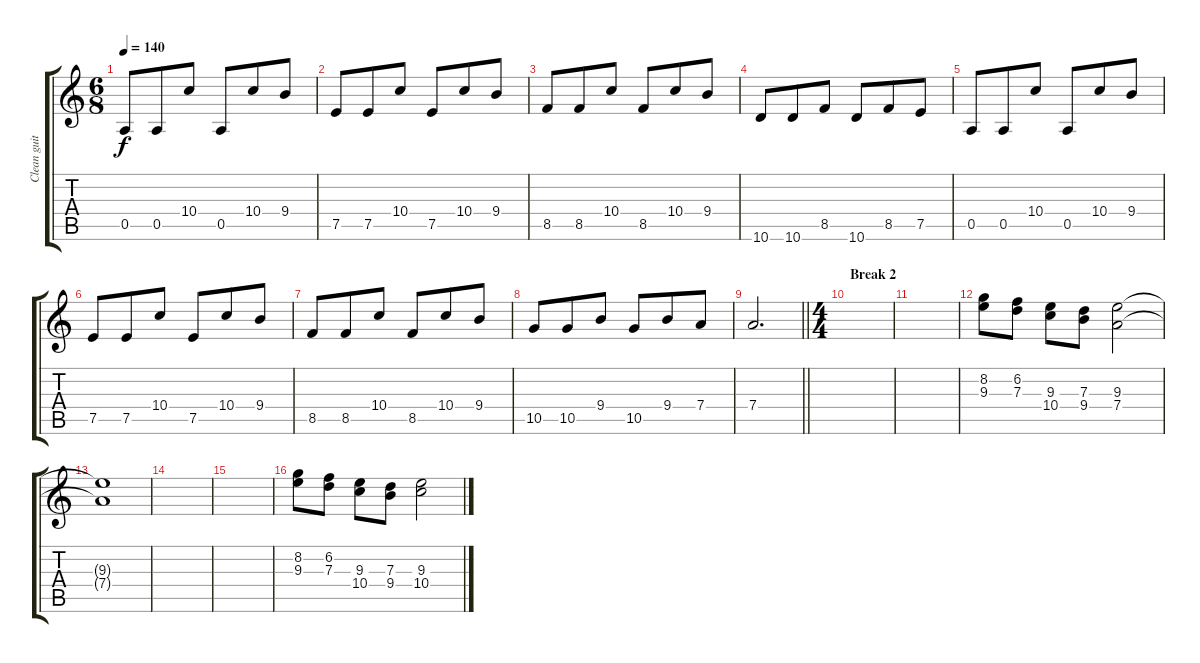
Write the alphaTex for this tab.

\track ("Clean guitar" "Clean guit") {instrument electricguitarclean}
\staff {score tabs}
\tuning (E4 B3 G3 D3 A2 E2) {hide}
\ts (6 8)
\tempo 140
\clef g2
\ks c
0.5.8{dy f instrument distortionguitar} 0.5.8 10.4.8 0.5.8 10.4.8 9.4.8 |
7.5.8{instrument distortionguitar} 7.5.8 10.4.8 7.5.8 10.4.8 9.4.8 |
8.5.8{instrument distortionguitar} 8.5.8 10.4.8 8.5.8 10.4.8 9.4.8 |
10.6.8{instrument distortionguitar} 10.6.8 8.5.8 10.6.8 8.5.8 7.5.8 |
0.5.8{instrument distortionguitar} 0.5.8 10.4.8 0.5.8 10.4.8 9.4.8 |
7.5.8{instrument distortionguitar} 7.5.8 10.4.8 7.5.8 10.4.8 9.4.8 |
8.5.8{instrument distortionguitar} 8.5.8 10.4.8 8.5.8 10.4.8 9.4.8 |
10.5.8{instrument distortionguitar} 10.5.8 9.4.8 10.5.8 9.4.8 7.4.8 |
\barLineRight lightlight
7.4.2{d} |
\ts (4 4)
\section ("" "Break 2")
|
|
(8.2 9.3).8{instrument distortionguitar} (6.2 7.3).8 (9.3 10.4).8 (7.3 9.4).8 (9.3 7.4).2 |
(9.3{t} 7.4{t}).1 |
|
|
(8.2 9.3).8{instrument distortionguitar} (6.2 7.3).8 (9.3 10.4).8 (7.3 9.4).8 (9.3 10.4).2
